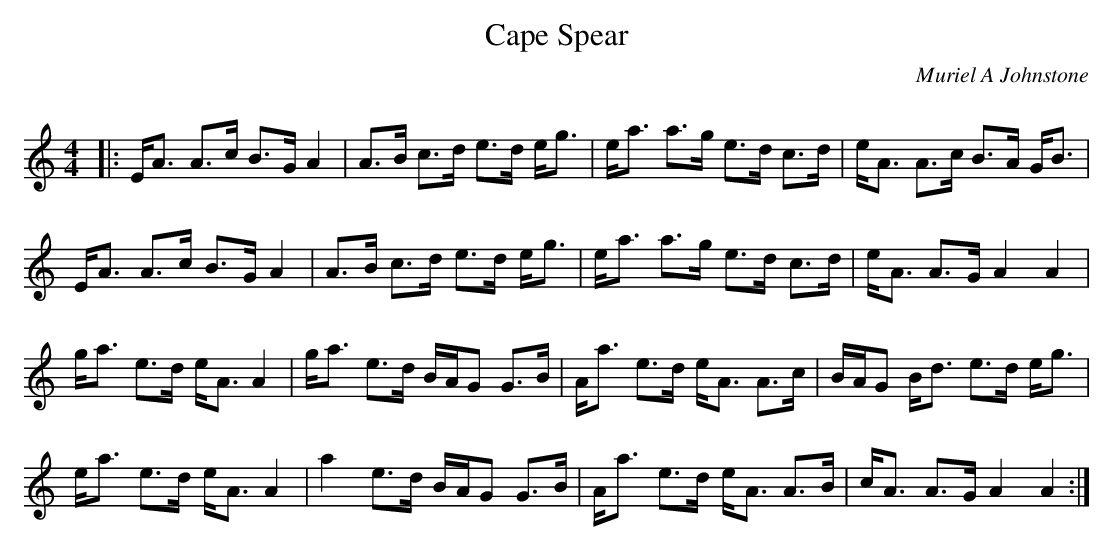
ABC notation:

X:1
T: Cape Spear
C:Muriel A Johnstone
Q: 128
K:Am
M:4/4
L:1/16
|:EA3 A3c B3G A4|A3B c3d e3d eg3|ea3 a3g e3d c3d|eA3 A3c B3A GB3|
EA3 A3c B3G A4|A3B c3d e3d eg3|ea3 a3g e3d c3d|eA3 A3G A4A4|
ga3 e3d eA3 A4|ga3 e3d BAG2 G3B|Aa3 e3d eA3 A3c|BAG2 Bd3 e3d eg3|
ea3 e3d eA3 A4|a4 e3d BAG2 G3B|Aa3 e3d eA3 A3B|cA3 A3G A4A4:|
